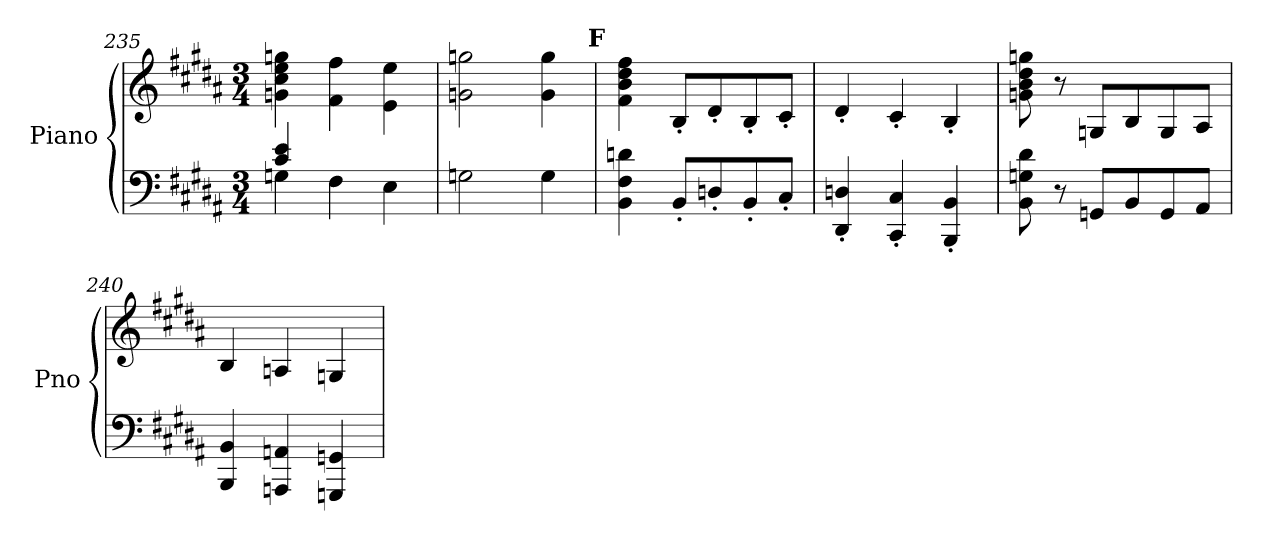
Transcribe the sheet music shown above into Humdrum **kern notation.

**kern	**kern
*part1	*part1
*staff2	*staff1
*I"Piano	*
*I'Pno	*
*clefF4	*clefG2
*k[f#c#g#d#a#]	*k[f#c#g#d#a#]
*B:	*B:
*M3/4	*M3/4
=235	=235
*^	*
4c#/ 4e/	4Gn\	4gn\ 4cc#\ 4ee\ 4ggn\
2ryy	4F#\	4f#\ 4ff#\
.	4E\	4e\ 4ee\
*v	*v	*
=236	=236
2Gn\	2gn\ 2ggn\
4G\	4g\ 4gg\
!!LO:REH:place=s1:a:B:enc=none:fs=7.7:t=F
=237	=237
4BB\ 4F#\ 4d\	4f#\ 4b\ 4dd#\ 4ff#\
8BB'</L	8B'</L
8D'</	8d#'</
8BB'</	8B'</
8C#'</J	8c#'</J
=238	=238
4DD#/'< 4D/'<	4d#'</
4CC#/'< 4C#/'<	4c#'</
4BBB/'< 4BB/'<	4B'</
=239	=239
8BB\ 8Gn\ 8d#\	8gn\ 8b\ 8dd#\ 8ggn\
8r	8r
8GGn/L	8Gn/L
8BB/	8B/
8GG/	8G/
8AA#/J	8A#/J
=240	=240
4BBB/ 4BB/	4B/
4AAAn/ 4AAn/	4An/
4GGGn/ 4GGn/	4Gn/
=	=
*-	*-
